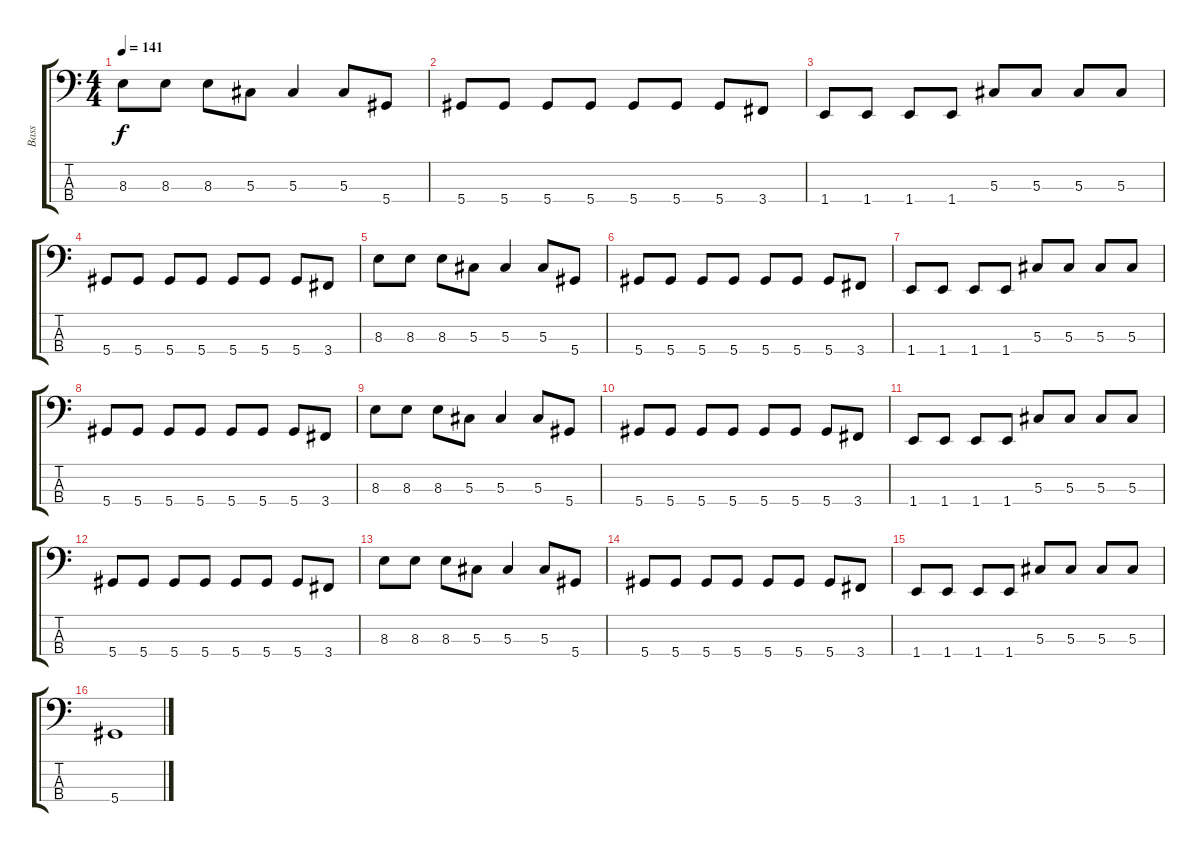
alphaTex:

\track ("Bass" "Bass") {instrument electricbasspick}
\staff {score tabs}
\tuning (Gb2 Db2 Ab1 Eb1) {hide}
\ts (4 4)
\tempo 141
\clef f4
\ks c
8.3.8{dy f} 8.3.8 8.3.8 5.3.8 5.3.4 5.3.8 5.4.8 |
5.4.8 5.4.8 5.4.8 5.4.8 5.4.8 5.4.8 5.4.8 3.4.8 |
1.4.8 1.4.8 1.4.8 1.4.8 5.3.8 5.3.8 5.3.8 5.3.8 |
5.4.8 5.4.8 5.4.8 5.4.8 5.4.8 5.4.8 5.4.8 3.4.8 |
8.3.8 8.3.8 8.3.8 5.3.8 5.3.4 5.3.8 5.4.8 |
5.4.8 5.4.8 5.4.8 5.4.8 5.4.8 5.4.8 5.4.8 3.4.8 |
1.4.8 1.4.8 1.4.8 1.4.8 5.3.8 5.3.8 5.3.8 5.3.8 |
5.4.8 5.4.8 5.4.8 5.4.8 5.4.8 5.4.8 5.4.8 3.4.8 |
8.3.8 8.3.8 8.3.8 5.3.8 5.3.4 5.3.8 5.4.8 |
5.4.8 5.4.8 5.4.8 5.4.8 5.4.8 5.4.8 5.4.8 3.4.8 |
1.4.8 1.4.8 1.4.8 1.4.8 5.3.8 5.3.8 5.3.8 5.3.8 |
5.4.8 5.4.8 5.4.8 5.4.8 5.4.8 5.4.8 5.4.8 3.4.8 |
8.3.8 8.3.8 8.3.8 5.3.8 5.3.4 5.3.8 5.4.8 |
5.4.8 5.4.8 5.4.8 5.4.8 5.4.8 5.4.8 5.4.8 3.4.8 |
1.4.8 1.4.8 1.4.8 1.4.8 5.3.8 5.3.8 5.3.8 5.3.8 |
5.4.1
